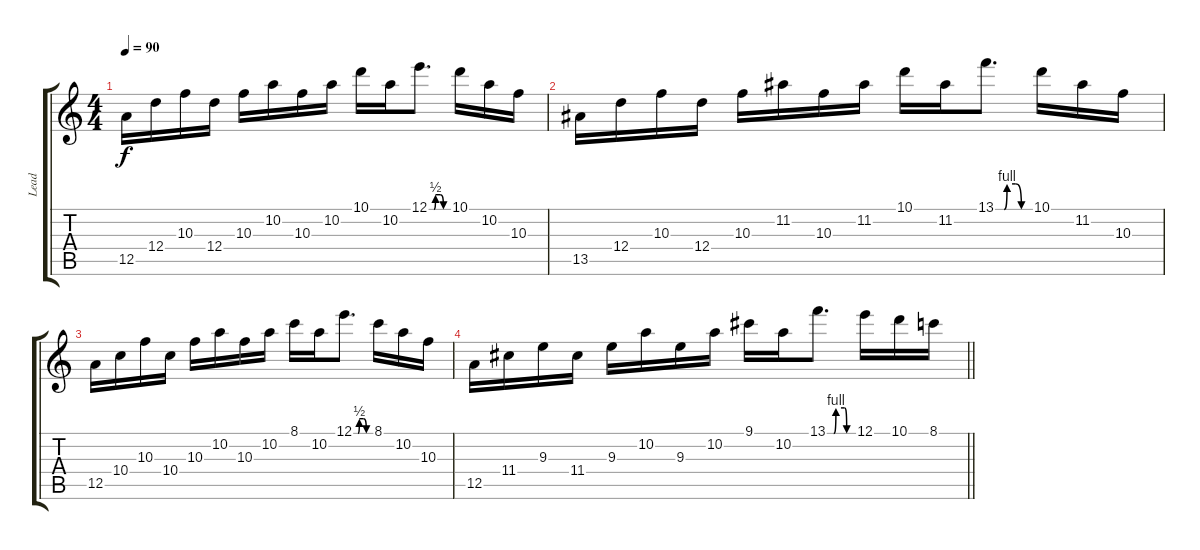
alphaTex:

\track ("Lead" "Lead") {instrument distortionguitar}
\staff {score tabs}
\tuning (E4 B3 G3 D3 A2 D2) {hide}
\ts (4 4)
\tempo 90
\clef g2
\ks c
12.5.16{dy f} 12.4.16 10.3.16 12.4.16 10.3.16 10.2.16 10.3.16 10.2.16 10.1.16 10.2.16 12.1{be (custom 0 0 15 0 20 2 35 2 45 0 60 0)}.8{d} 10.1.16 10.2.16 10.3.16 |
13.5.16 12.4.16 10.3.16 12.4.16 10.3.16 11.2.16 10.3.16 11.2.16 10.1.16 11.2.16 13.1{be (custom 0 0 15 0 20 4 35 4 45 0 60 0)}.8{d} 10.1.16 11.2.16 10.3.16 |
12.5.16 10.4.16 10.3.16 10.4.16 10.3.16 10.2.16 10.3.16 10.2.16 8.1.16 10.2.16 12.1{be (custom 0 0 15 0 20 2 35 2 45 0 60 0)}.8{d} 8.1.16 10.2.16 10.3.16 |
\barLineRight lightlight
12.5.16 11.4.16 9.3.16 11.4.16 9.3.16 10.2.16 9.3.16 10.2.16 9.1.16 10.2.16 13.1{be (custom 0 0 15 0 20 4 40 4 45 0 60 0)}.8{d} 12.1.16 10.1.16 8.1.16
